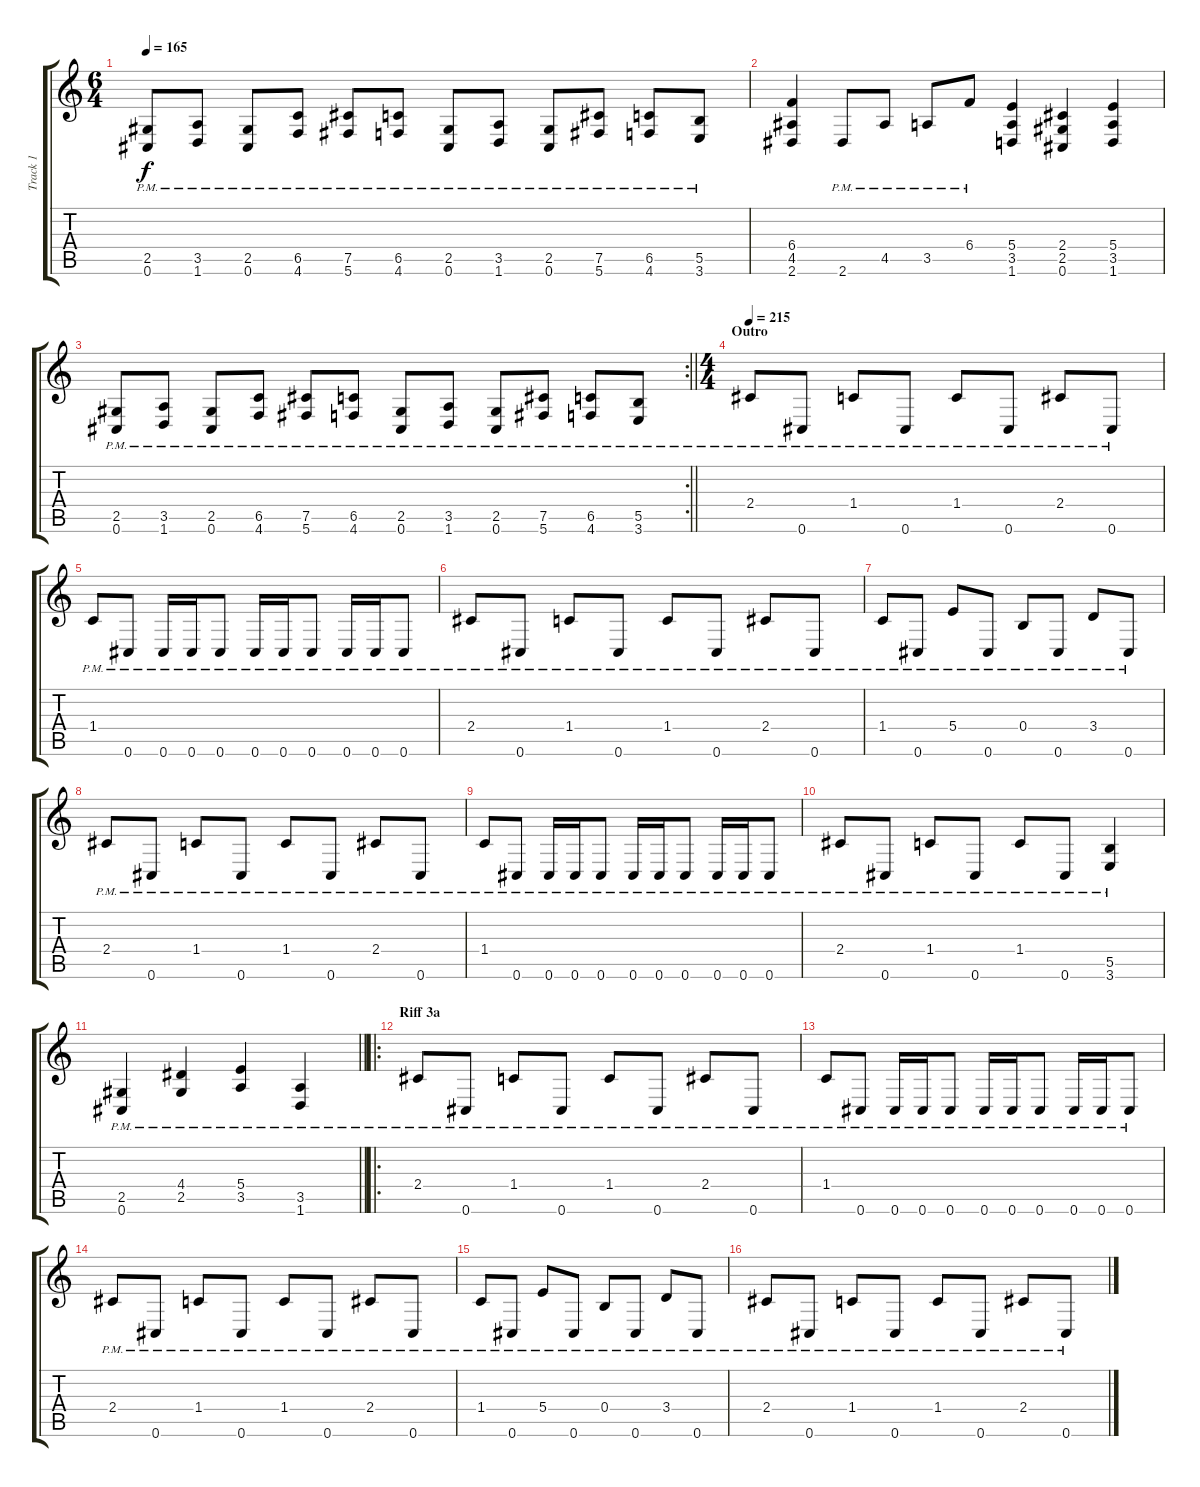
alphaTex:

\track ("Track 1" "Track 1") {instrument distortionguitar}
\staff {score tabs}
\tuning (Db4 Ab3 E3 B2 Gb2 Db2) {hide}
\ts (6 4)
\tempo 165
\clef g2
\ks c
(2.5{pm} 0.6{pm}).8{dy f} (3.5{pm} 1.6{pm}).8 (2.5{pm} 0.6{pm}).8 (6.5{pm} 4.6{pm}).8 (7.5{pm} 5.6{pm}).8 (6.5{pm} 4.6{pm}).8 (2.5{pm} 0.6{pm}).8 (3.5{pm} 1.6{pm}).8 (2.5{pm} 0.6{pm}).8 (7.5{pm} 5.6{pm}).8 (6.5{pm} 4.6{pm}).8 (5.5{pm} 3.6{pm}).8 |
(6.4 4.5 2.6).4 2.6{pm}.8 4.5{pm}.8 3.5{pm}.8 6.4{pm}.8 (5.4 3.5 1.6).4 (2.4 2.5 0.6).4 (5.4 3.5 1.6).4 |
\rc 2
\barLineRight lightlight
(2.5{pm} 0.6{pm}).8 (3.5{pm} 1.6{pm}).8 (2.5{pm} 0.6{pm}).8 (6.5{pm} 4.6{pm}).8 (7.5{pm} 5.6{pm}).8 (6.5{pm} 4.6{pm}).8 (2.5{pm} 0.6{pm}).8 (3.5{pm} 1.6{pm}).8 (2.5{pm} 0.6{pm}).8 (7.5{pm} 5.6{pm}).8 (6.5{pm} 4.6{pm}).8 (5.5{pm} 3.6{pm}).8 |
\ts (4 4)
\section ("" "Outro")
\tempo 215
2.4{pm}.8 0.6{pm}.8 1.4{pm}.8 0.6{pm}.8 1.4{pm}.8 0.6{pm}.8 2.4{pm}.8 0.6{pm}.8 |
1.4{pm}.8 0.6{pm}.8 0.6{pm}.16 0.6{pm}.16 0.6{pm}.8 0.6{pm}.16 0.6{pm}.16 0.6{pm}.8 0.6{pm}.16 0.6{pm}.16 0.6{pm}.8 |
2.4{pm}.8 0.6{pm}.8 1.4{pm}.8 0.6{pm}.8 1.4{pm}.8 0.6{pm}.8 2.4{pm}.8 0.6{pm}.8 |
1.4{pm}.8 0.6{pm}.8 5.4{pm}.8 0.6{pm}.8 0.4{pm}.8 0.6{pm}.8 3.4{pm}.8 0.6{pm}.8 |
2.4{pm}.8 0.6{pm}.8 1.4{pm}.8 0.6{pm}.8 1.4{pm}.8 0.6{pm}.8 2.4{pm}.8 0.6{pm}.8 |
1.4{pm}.8 0.6{pm}.8 0.6{pm}.16 0.6{pm}.16 0.6{pm}.8 0.6{pm}.16 0.6{pm}.16 0.6{pm}.8 0.6{pm}.16 0.6{pm}.16 0.6{pm}.8 |
2.4{pm}.8 0.6{pm}.8 1.4{pm}.8 0.6{pm}.8 1.4{pm}.8 0.6{pm}.8 (5.5{pm} 3.6{pm}).4 |
\barLineRight lightlight
(2.5{pm} 0.6{pm}).4 (4.4{pm} 2.5{pm}).4 (5.4{pm} 3.5{pm}).4 (3.5{pm} 1.6{pm}).4 |
\ro
\section ("" "Riff 3a")
2.4{pm}.8 0.6{pm}.8 1.4{pm}.8 0.6{pm}.8 1.4{pm}.8 0.6{pm}.8 2.4{pm}.8 0.6{pm}.8 |
1.4{pm}.8 0.6{pm}.8 0.6{pm}.16 0.6{pm}.16 0.6{pm}.8 0.6{pm}.16 0.6{pm}.16 0.6{pm}.8 0.6{pm}.16 0.6{pm}.16 0.6{pm}.8 |
2.4{pm}.8 0.6{pm}.8 1.4{pm}.8 0.6{pm}.8 1.4{pm}.8 0.6{pm}.8 2.4{pm}.8 0.6{pm}.8 |
1.4{pm}.8 0.6{pm}.8 5.4{pm}.8 0.6{pm}.8 0.4{pm}.8 0.6{pm}.8 3.4{pm}.8 0.6{pm}.8 |
2.4{pm}.8 0.6{pm}.8 1.4{pm}.8 0.6{pm}.8 1.4{pm}.8 0.6{pm}.8 2.4{pm}.8 0.6{pm}.8
